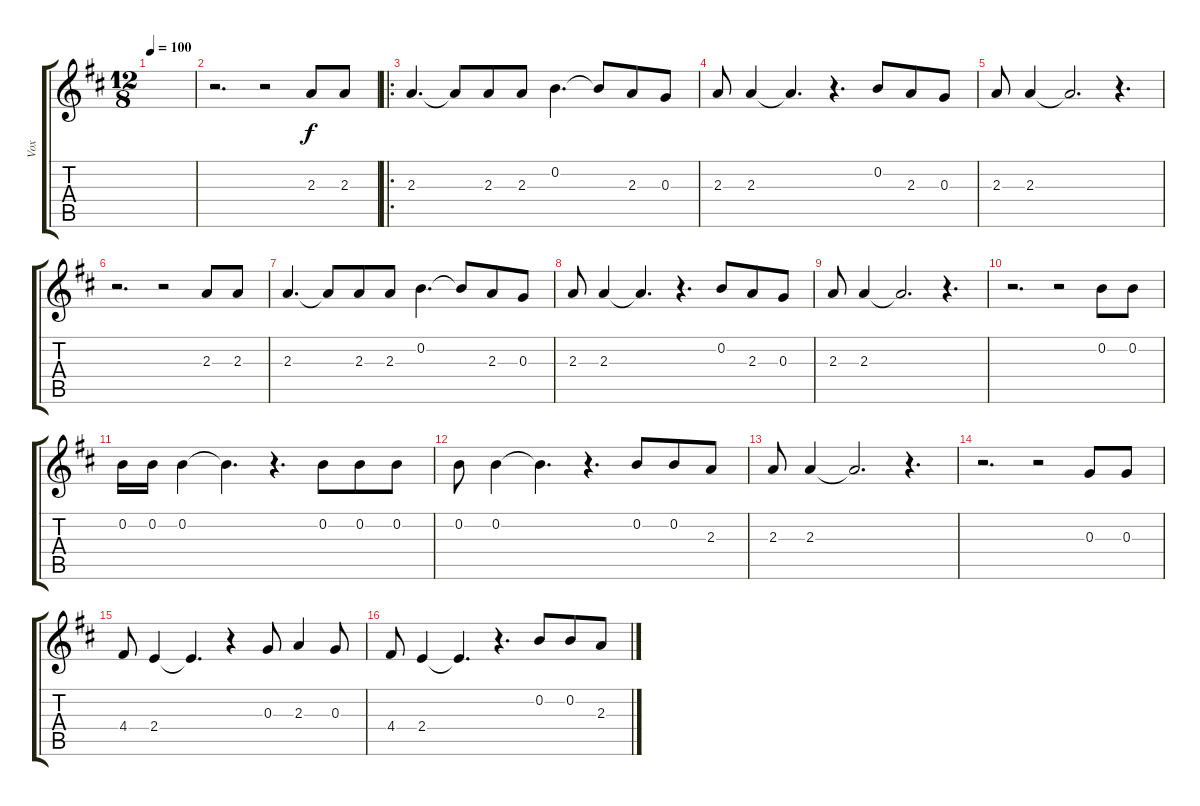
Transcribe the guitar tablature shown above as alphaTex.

\track ("Vox" "Vox") {instrument fretlessbass}
\staff {score tabs}
\tuning (E4 B3 G3 D3 A2 E2) {hide}
\ts (12 8)
\tempo 100
\clef g2
\ks d
|
r.2{d} r.2 2.3.8 2.3.8 |
\ro
2.3.4{d} 2.3{t}.8 2.3.8 2.3.8 0.2.4{d} 0.2{t}.8 2.3.8 0.3.8 |
2.3.8 2.3.4 2.3{t}.4{d} r.4{d} 0.2.8 2.3.8 0.3.8 |
2.3.8 2.3.4 2.3{t}.2{d} r.4{d} |
r.2{d} r.2 2.3.8 2.3.8 |
2.3.4{d} 2.3{t}.8 2.3.8 2.3.8 0.2.4{d} 0.2{t}.8 2.3.8 0.3.8 |
2.3.8 2.3.4 2.3{t}.4{d} r.4{d} 0.2.8 2.3.8 0.3.8 |
2.3.8 2.3.4 2.3{t}.2{d} r.4{d} |
r.2{d} r.2 0.2.8 0.2.8 |
0.2.16 0.2.16 0.2.4 0.2{t}.4{d} r.4{d} 0.2.8 0.2.8 0.2.8 |
0.2.8 0.2.4 0.2{t}.4{d} r.4{d} 0.2.8 0.2.8 2.3.8 |
2.3.8 2.3.4 2.3{t}.2{d} r.4{d} |
r.2{d} r.2 0.3.8 0.3.8 |
4.4.8 2.4.4 2.4{t}.4{d} r.4 0.3.8 2.3.4 0.3.8 |
4.4.8 2.4.4 2.4{t}.4{d} r.4{d} 0.2.8 0.2.8 2.3.8
